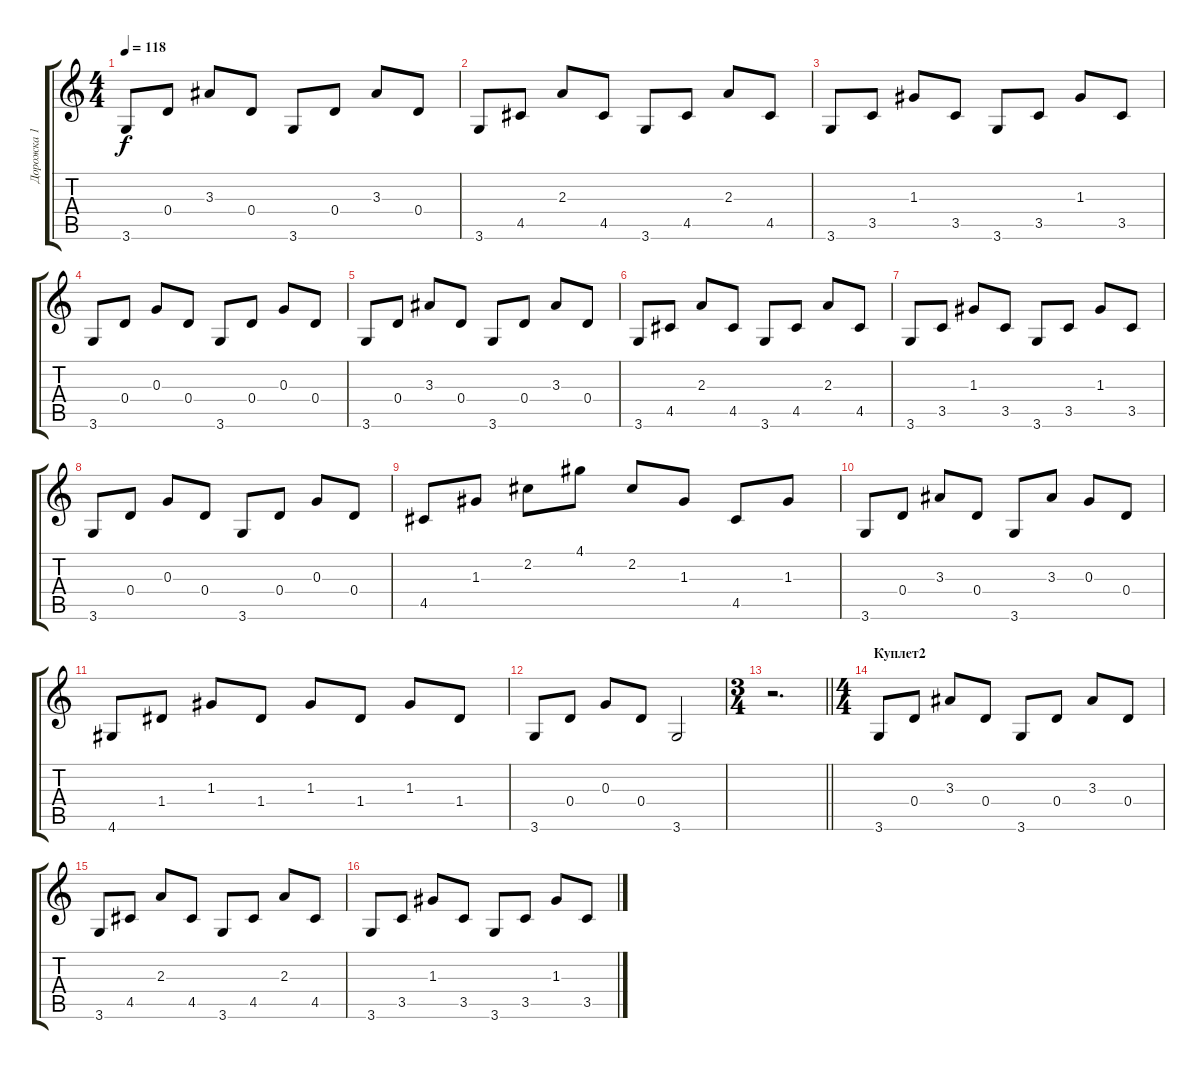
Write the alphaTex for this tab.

\track ("Дорожка 1" "Дорожка 1") {instrument distortionguitar}
\staff {score tabs}
\tuning (E4 B3 G3 D3 A2 E2) {hide}
\ts (4 4)
\tempo 118
\clef g2
\ks c
3.6.8{dy f} 0.4.8 3.3.8 0.4.8 3.6.8 0.4.8 3.3.8 0.4.8 |
3.6.8 4.5.8 2.3.8 4.5.8 3.6.8 4.5.8 2.3.8 4.5.8 |
3.6.8 3.5.8 1.3.8 3.5.8 3.6.8 3.5.8 1.3.8 3.5.8 |
3.6.8 0.4.8 0.3.8 0.4.8 3.6.8 0.4.8 0.3.8 0.4.8 |
3.6.8 0.4.8 3.3.8 0.4.8 3.6.8 0.4.8 3.3.8 0.4.8 |
3.6.8 4.5.8 2.3.8 4.5.8 3.6.8 4.5.8 2.3.8 4.5.8 |
3.6.8 3.5.8 1.3.8 3.5.8 3.6.8 3.5.8 1.3.8 3.5.8 |
3.6.8 0.4.8 0.3.8 0.4.8 3.6.8 0.4.8 0.3.8 0.4.8 |
4.5.8 1.3.8 2.2.8 4.1.8 2.2.8 1.3.8 4.5.8 1.3.8 |
3.6.8 0.4.8 3.3.8 0.4.8 3.6.8 3.3.8 0.3.8 0.4.8 |
4.6.8 1.4.8 1.3.8 1.4.8 1.3.8 1.4.8 1.3.8 1.4.8 |
3.6.8 0.4.8 0.3.8 0.4.8 3.6.2 |
\ts (3 4)
\barLineRight lightlight
r.2{d} |
\ts (4 4)
\section ("" "Куплет2")
3.6.8 0.4.8 3.3.8 0.4.8 3.6.8 0.4.8 3.3.8 0.4.8 |
3.6.8 4.5.8 2.3.8 4.5.8 3.6.8 4.5.8 2.3.8 4.5.8 |
3.6.8 3.5.8 1.3.8 3.5.8 3.6.8 3.5.8 1.3.8 3.5.8
